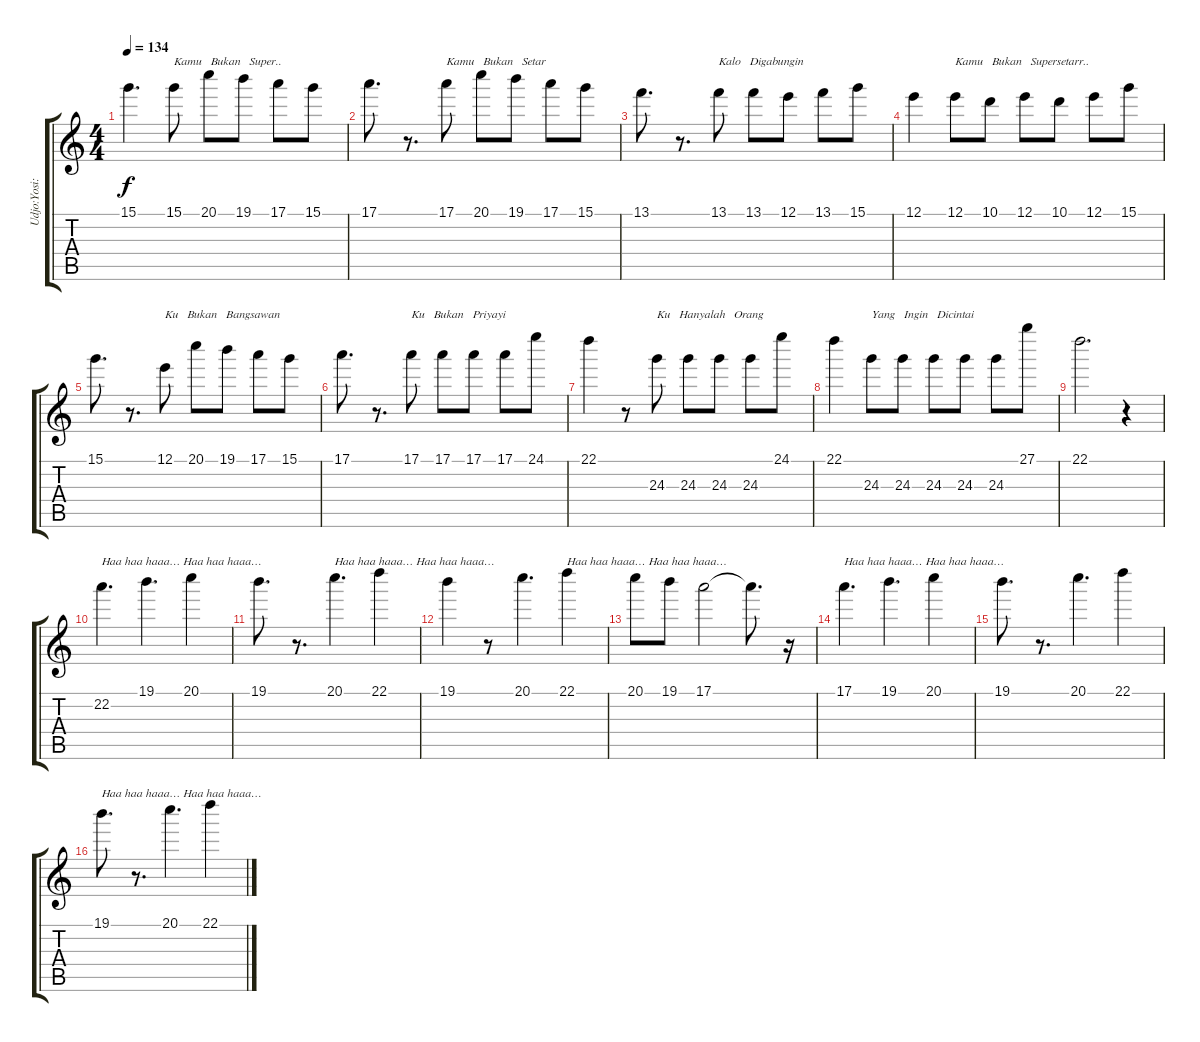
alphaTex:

\track ("Udjo:Yosi:Odie:Tika:Gugum:Oon:" "Udjo:Yosi:") {instrument contrabass}
\staff {score tabs}
\tuning (E4 B3 G3 D3 A2 E2) {hide}
\ts (4 4)
\tempo 134
\clef g2
\ks c
15.1.4{d dy f} 15.1.8{txt "Kamu   Bukan   Super.."} 20.1.8 19.1.8 17.1.8 15.1.8 |
17.1.8{d} r.8{d} 17.1.8{txt "Kamu   Bukan   Setar"} 20.1.8 19.1.8 17.1.8 15.1.8 |
13.1.8{d} r.8{d} 13.1.8{txt "Kalo   Digabungin "} 13.1.8 12.1.8 13.1.8 15.1.8 |
12.1.4 12.1.8{txt "Kamu   Bukan   Supersetarr.."} 10.1.8 12.1.8 10.1.8 12.1.8 15.1.8 |
15.1.8{d} r.8{d} 12.1.8{txt "Ku   Bukan   Bangsawan"} 20.1.8 19.1.8 17.1.8 15.1.8 |
17.1.8{d} r.8{d} 17.1.8{txt "Ku   Bukan   Priyayi"} 17.1.8 17.1.8 17.1.8 24.1.8 |
22.1.4 r.8 24.3.8{txt "Ku   Hanyalah   Orang "} 24.3.8 24.3.8 24.3.8 24.1.8 |
22.1.4 24.3.8{txt "Yang   Ingin   Dicintai"} 24.3.8 24.3.8 24.3.8 24.3.8 27.1.8 |
22.1.2{d} r.4 |
22.2.4{d txt "Haa haa haaa… Haa haa haaa…"} 19.1.4{d} 20.1.4 |
19.1.8{d} r.8{d} 20.1.4{d txt "Haa haa haaa… Haa haa haaa…"} 22.1.4 |
19.1.4 r.8 20.1.4{d} 22.1.4{txt "Haa haa haaa… Haa haa haaa…"} |
20.1.8 19.1.8 17.1.2 17.1{t}.8{d} r.16 |
17.1.4{d txt "Haa haa haaa… Haa haa haaa…"} 19.1.4{d} 20.1.4 |
19.1.8{d} r.8{d} 20.1.4{d} 22.1.4 |
19.1.8{d txt "Haa haa haaa… Haa haa haaa…"} r.8{d} 20.1.4{d} 22.1.4
